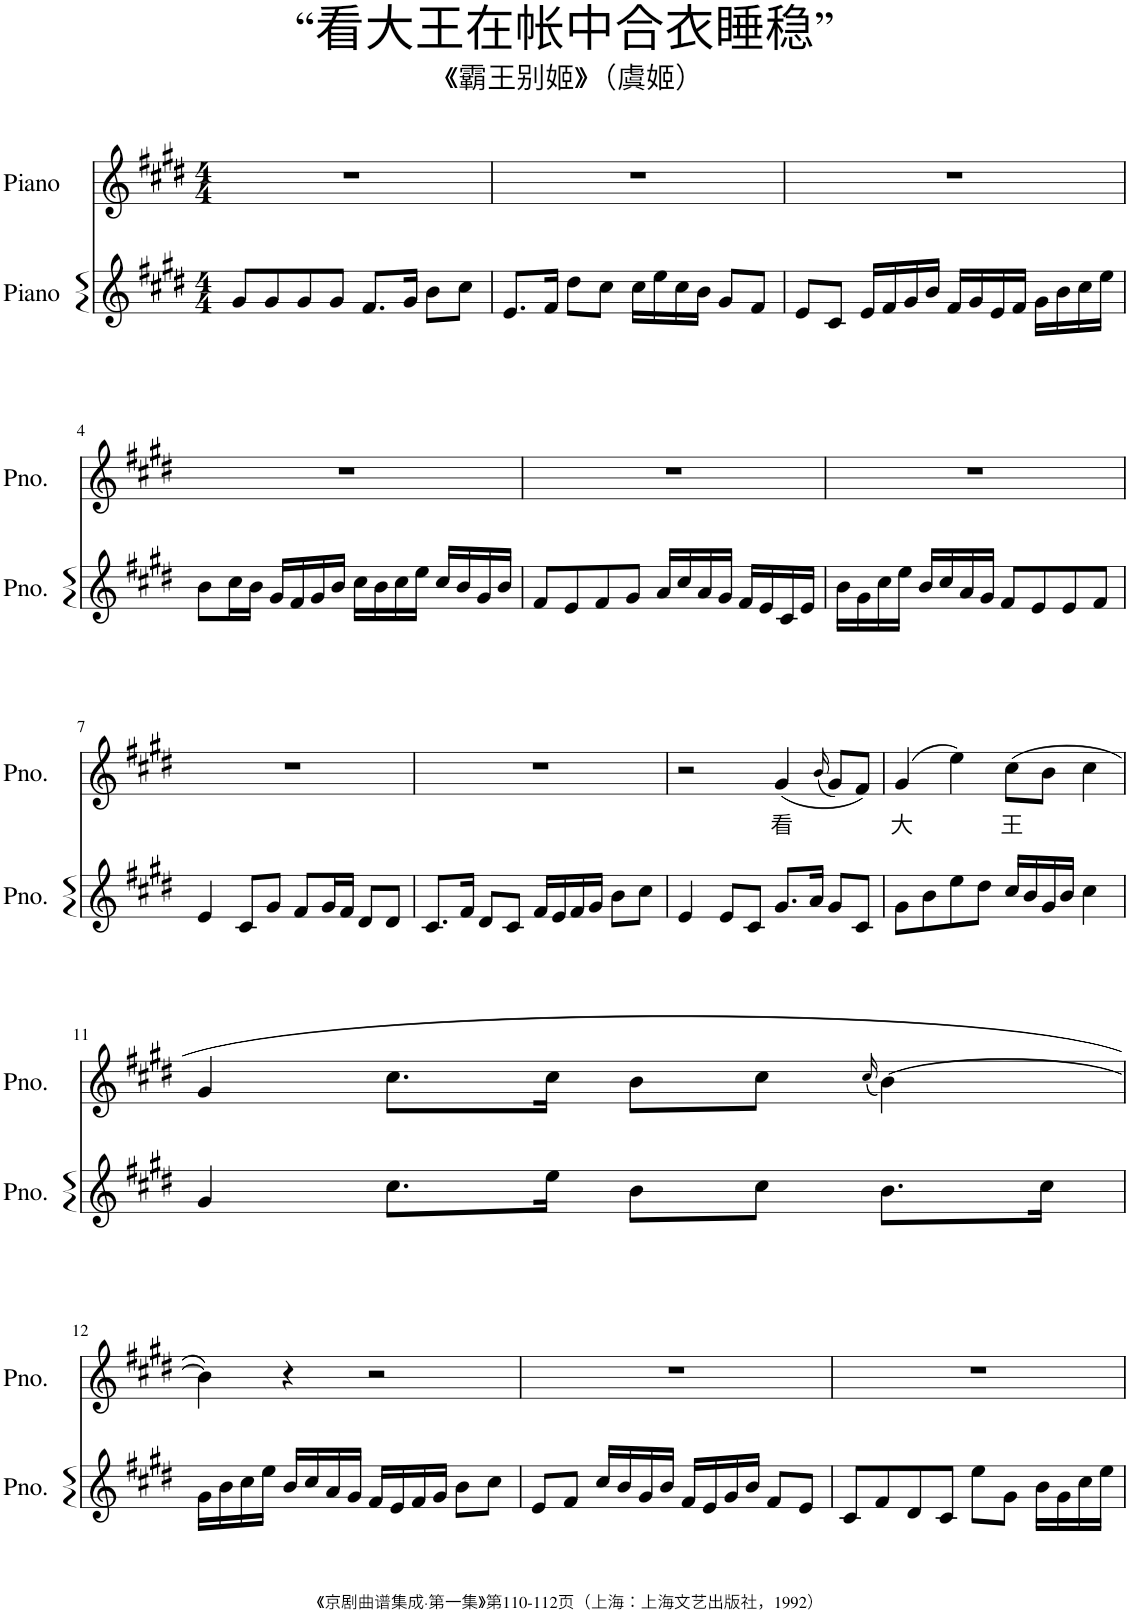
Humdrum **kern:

**kern	**kern	**text
*part2	*part1	*part1
*staff2	*staff1	*staff1
*I"Piano	*I"Piano	*
*I'Pno.	*I'Pno.	*
*clefG2	*clefG2	*
*k[f#c#g#d#]	*k[f#c#g#d#]	*
*M4/4	*M4/4	*
=1	=1	=1
8g#/L	1r	.
8g#/	.	.
8g#/	.	.
8g#/J	.	.
8.f#/L	.	.
16g#/Jk	.	.
8b\L	.	.
8cc#\J	.	.
=2	=2	=2
8.e/L	1r	.
16f#/Jk	.	.
8dd#\L	.	.
8cc#\J	.	.
16cc#\LL	.	.
16ee\	.	.
16cc#\	.	.
16b\JJ	.	.
8g#/L	.	.
8f#/J	.	.
=3	=3	=3
8e/L	1r	.
8c#/J	.	.
16e/LL	.	.
16f#/	.	.
16g#/	.	.
16b/JJ	.	.
16f#/LL	.	.
16g#/	.	.
16e/	.	.
16f#/JJ	.	.
16g#\LL	.	.
16b\	.	.
16cc#\	.	.
16ee\JJ	.	.
!!LO:LB:g=z
=4	=4	=4
8b\L	1r	.
16cc#\L	.	.
16b\JJ	.	.
16g#/LL	.	.
16f#/	.	.
16g#/	.	.
16b/JJ	.	.
16cc#\LL	.	.
16b\	.	.
16cc#\	.	.
16ee\JJ	.	.
16cc#/LL	.	.
16b/	.	.
16g#/	.	.
16b/JJ	.	.
=5	=5	=5
8f#/L	1r	.
8e/	.	.
8f#/	.	.
8g#/J	.	.
16a/LL	.	.
16cc#/	.	.
16a/	.	.
16g#/JJ	.	.
16f#/LL	.	.
16e/	.	.
16c#/	.	.
16e/JJ	.	.
=6	=6	=6
16b\LL	1r	.
16g#\	.	.
16cc#\	.	.
16ee\JJ	.	.
16b/LL	.	.
16cc#/	.	.
16a/	.	.
16g#/JJ	.	.
8f#/L	.	.
8e/	.	.
8e/	.	.
8f#/J	.	.
!!LO:LB:g=z
=7	=7	=7
4e/	1r	.
8c#/L	.	.
8g#/J	.	.
8f#/L	.	.
16g#/L	.	.
16f#/JJ	.	.
8d#/L	.	.
8d#/J	.	.
=8	=8	=8
8.c#/L	1r	.
16f#/Jk	.	.
8d#/L	.	.
8c#/J	.	.
16f#/LL	.	.
16e/	.	.
16f#/	.	.
16g#/JJ	.	.
8b\L	.	.
8cc#\J	.	.
=9	=9	=9
4e/	2r	.
8e/L	.	.
8c#/J	.	.
!	!	!LO:LY:b
8.g#/L	(4g#/	看
16a/Jk	.	.
.	(16qb/	.
8g#/L	8g#/L)	.
8c#/J	8f#/J)	.
=10	=10	=10
!	!	!LO:LY:b
8g#\L	(4g#/	大
8b\	.	.
8ee\	4ee\)	.
8dd#\J	.	.
!	!	!LO:LY:b
16cc#/LL	(8cc#\L	王
16b/	.	.
16g#/	8b\J	.
16b/JJ	.	.
4cc#\	4cc#\	.
!!LO:LB:g=z
=11	=11	=11
4g#/	4g#/	.
8.cc#\L	8.cc#\L	.
16ee\Jk	16cc#\Jk	.
8b\L	8b\L	.
8cc#\J	8cc#\J	.
.	(16qcc#/	.
8.b\L	[4b\)	.
16cc#\Jk	.	.
!!LO:LB:g=z
=12	=12	=12
16g#\LL	4b\])	.
16b\	.	.
16cc#\	.	.
16ee\JJ	.	.
16b/LL	4r	.
16cc#/	.	.
16a/	.	.
16g#/JJ	.	.
16f#/LL	2r	.
16e/	.	.
16f#/	.	.
16g#/JJ	.	.
8b\L	.	.
8cc#\J	.	.
=13	=13	=13
8e/L	1r	.
8f#/J	.	.
16cc#/LL	.	.
16b/	.	.
16g#/	.	.
16b/JJ	.	.
16f#/LL	.	.
16e/	.	.
16g#/	.	.
16b/JJ	.	.
8f#/L	.	.
8e/J	.	.
=14	=14	=14
8c#/L	1r	.
8f#/	.	.
8d#/	.	.
8c#/J	.	.
8ee\L	.	.
8g#\J	.	.
16b\LL	.	.
16g#\	.	.
16cc#\	.	.
16ee\JJ	.	.
=	=	=
*-	*-	*-
